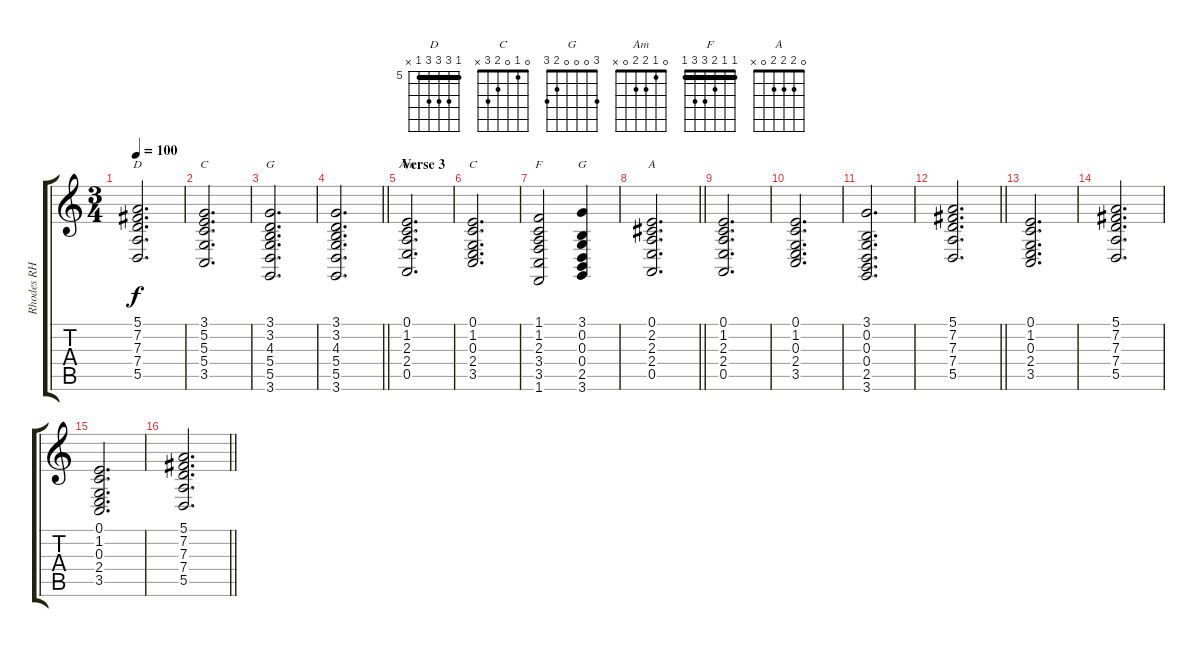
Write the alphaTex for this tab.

\track ("Rhodes RH" "Rhodes RH") {instrument electricpiano1}
\staff {score tabs}
\tuning (E4 B3 G3 D3 A2 E2) {hide}
\chord ("D" 5 7 7 7 5 x) {firstfret 5 barre 5}
\chord ("C" 3 5 5 5 3 x) {barre 3}
\chord ("G" 3 3 4 5 5 3) {barre 3}
\chord ("Am" 0 1 2 2 0 x)
\chord ("C" 0 1 0 2 3 x)
\chord ("F" 1 1 2 3 3 1) {barre 1}
\chord ("G" 3 0 0 0 2 3)
\chord ("A" 0 2 2 2 0 x)
\ts (3 4)
\tempo 100
\clef g2
\ks c
(5.1 7.2 7.3 7.4 5.5).2{d ch "D" dy f} |
(3.1 5.2 5.3 5.4 3.5).2{d ch "C"} |
(3.1 3.2 4.3 5.4 5.5 3.6).2{d ch "G"} |
\barLineRight lightlight
(3.1 3.2 4.3 5.4 5.5 3.6).2{d} |
\section ("" "Verse 3")
(0.1 1.2 2.3 2.4 0.5).2{d ch "Am"} |
(0.1 1.2 0.3 2.4 3.5).2{d ch "C"} |
(1.1 1.2 2.3 3.4 3.5 1.6).2{ch "F"} (3.1 0.2 0.3 0.4 2.5 3.6).4{ch "G"} |
\barLineRight lightlight
(0.1 2.2 2.3 2.4 0.5).2{d ch "A"} |
(0.1 1.2 2.3 2.4 0.5).2{d} |
(0.1 1.2 0.3 2.4 3.5).2{d} |
(3.1 0.2 0.3 0.4 2.5 3.6).2{d} |
\barLineRight lightlight
(5.1 7.2 7.3 7.4 5.5).2{d} |
(0.1 1.2 0.3 2.4 3.5).2{d} |
(5.1 7.2 7.3 7.4 5.5).2{d} |
(0.1 1.2 0.3 2.4 3.5).2{d} |
\barLineRight lightlight
(5.1 7.2 7.3 7.4 5.5).2{d}
